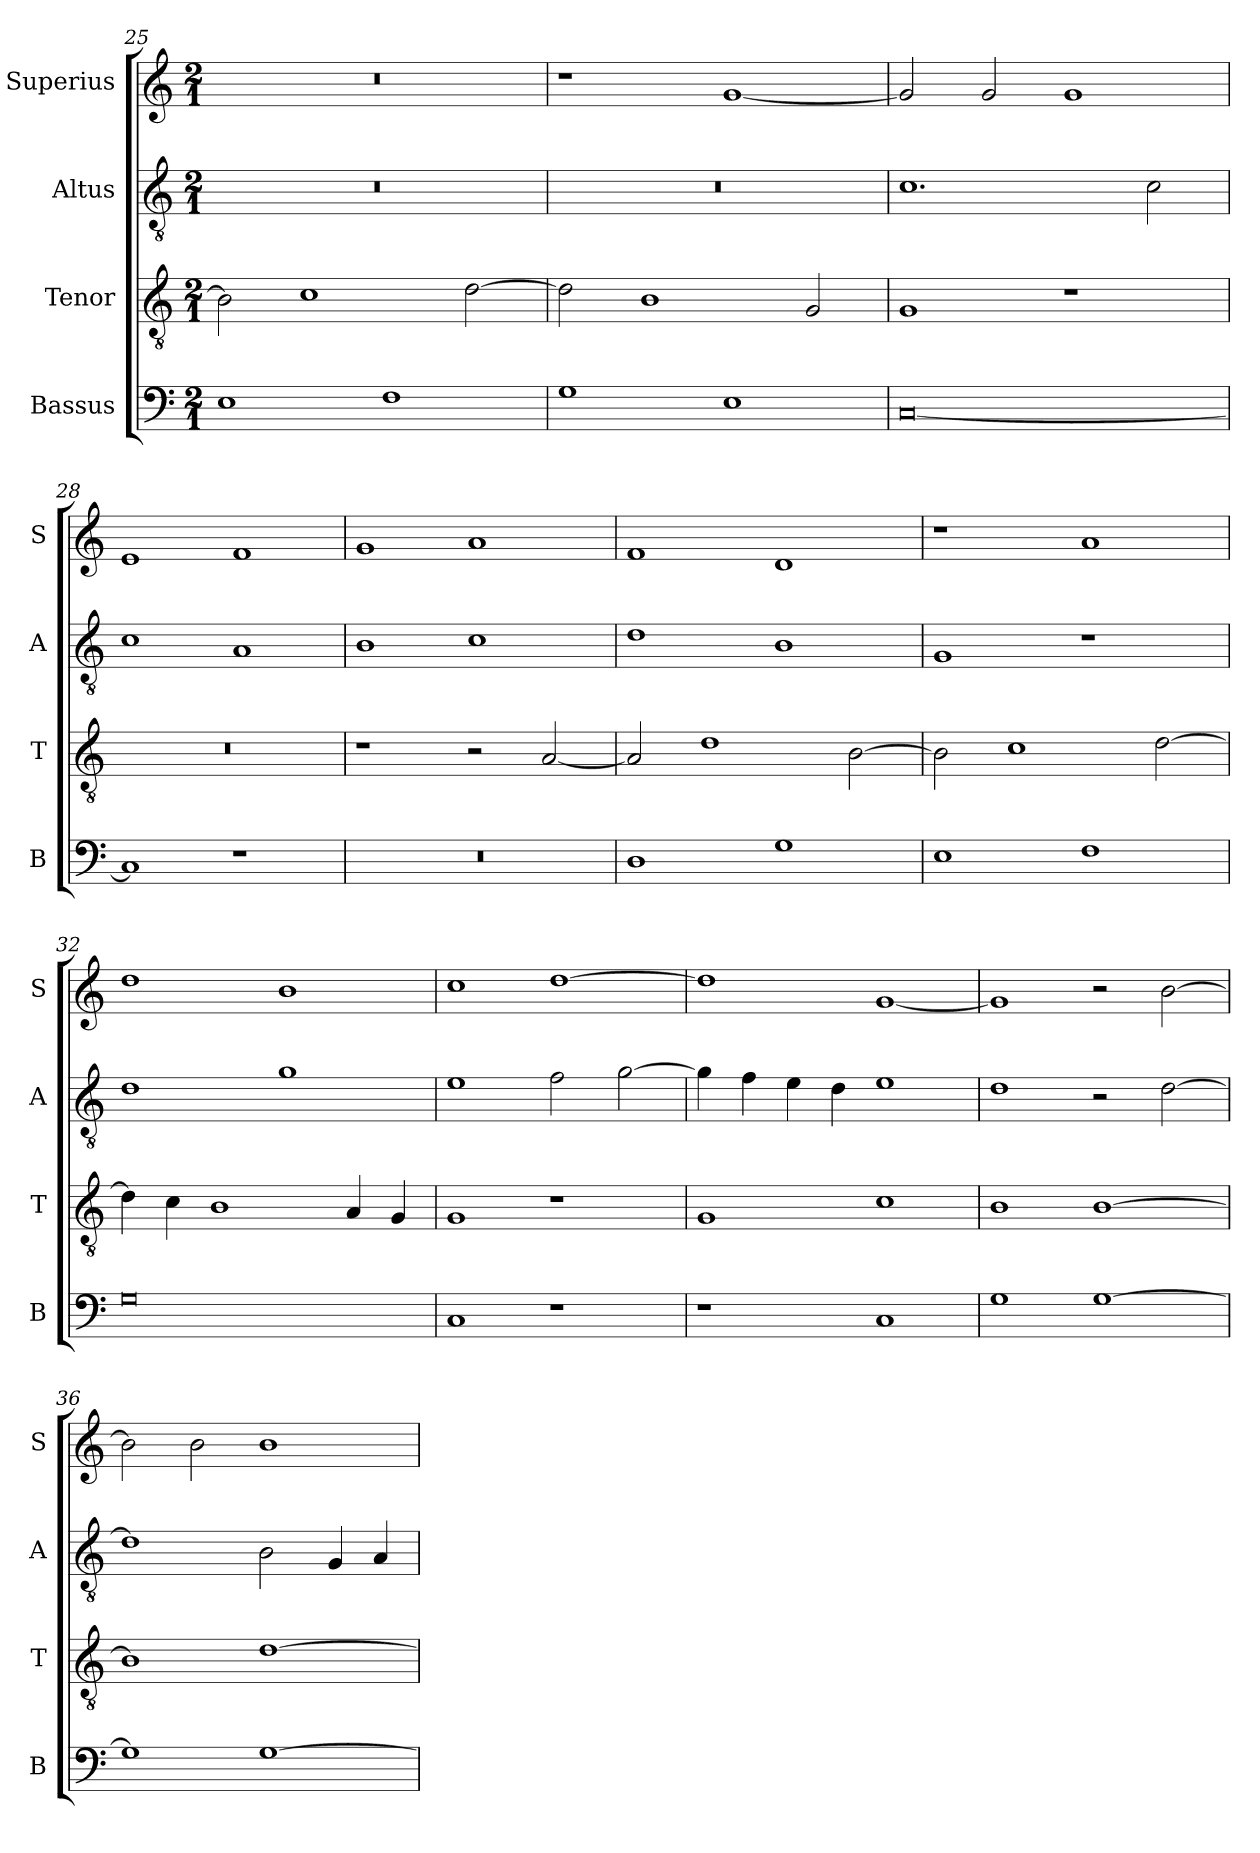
**kern	**kern	**kern	**kern
*part4	*part3	*part2	*part1
*staff4	*staff3	*staff2	*staff1
*I"Bassus	*I"Tenor	*I"Altus	*I"Superius
*I'B	*I'T	*I'A	*I'S
*clefF4	*clefGv2	*clefGv2	*clefG2
*k[]	*k[]	*k[]	*k[]
*M2/1	*M2/1	*M2/1	*M2/1
=25	=25	=25	=25
1E	2B\]	0r	0r
.	1c	.	.
1F	.	.	.
.	[2d\	.	.
=26	=26	=26	=26
1G	2d\]	0r	1r
.	1B	.	.
1E	.	.	[1g
.	2G/	.	.
=27	=27	=27	=27
[0C	1G	1.c	2g/]
.	.	.	2g/
.	1r	.	1g
.	.	2c\	.
=28	=28	=28	=28
1C]	0r	1c	1e
1r	.	1A	1f
=29	=29	=29	=29
0r	1r	1B	1g
.	2r	1c	1a
.	[2A/	.	.
=30	=30	=30	=30
1D	2A/]	1d	1f
.	1d	.	.
1G	.	1B	1d
.	[2B\	.	.
=31	=31	=31	=31
1E	2B\]	1G	1r
.	1c	.	.
1F	.	1r	1a
.	[2d\	.	.
=32	=32	=32	=32
0G	4d\]	1d	1dd
.	4c\	.	.
.	1B	.	.
.	.	1g	1b
.	4A/	.	.
.	4G/	.	.
=33	=33	=33	=33
1C	1G	1e	1cc
1r	1r	2f\	[1dd
.	.	[2g\	.
=34	=34	=34	=34
1r	1G	4g\]	1dd]
.	.	4f\	.
.	.	4e\	.
.	.	4d\	.
1C	1c	1e	[1g
=35	=35	=35	=35
1G	1B	1d	1g]
[1G	[1B	2r	2r
.	.	[2d\	[2b\
=36	=36	=36	=36
1G]	1B]	1d]	2b\]
.	.	.	2b\
[1G	[1d	2B\	1b
.	.	4G/	.
.	.	4A/	.
=	=	=	=
*-	*-	*-	*-
